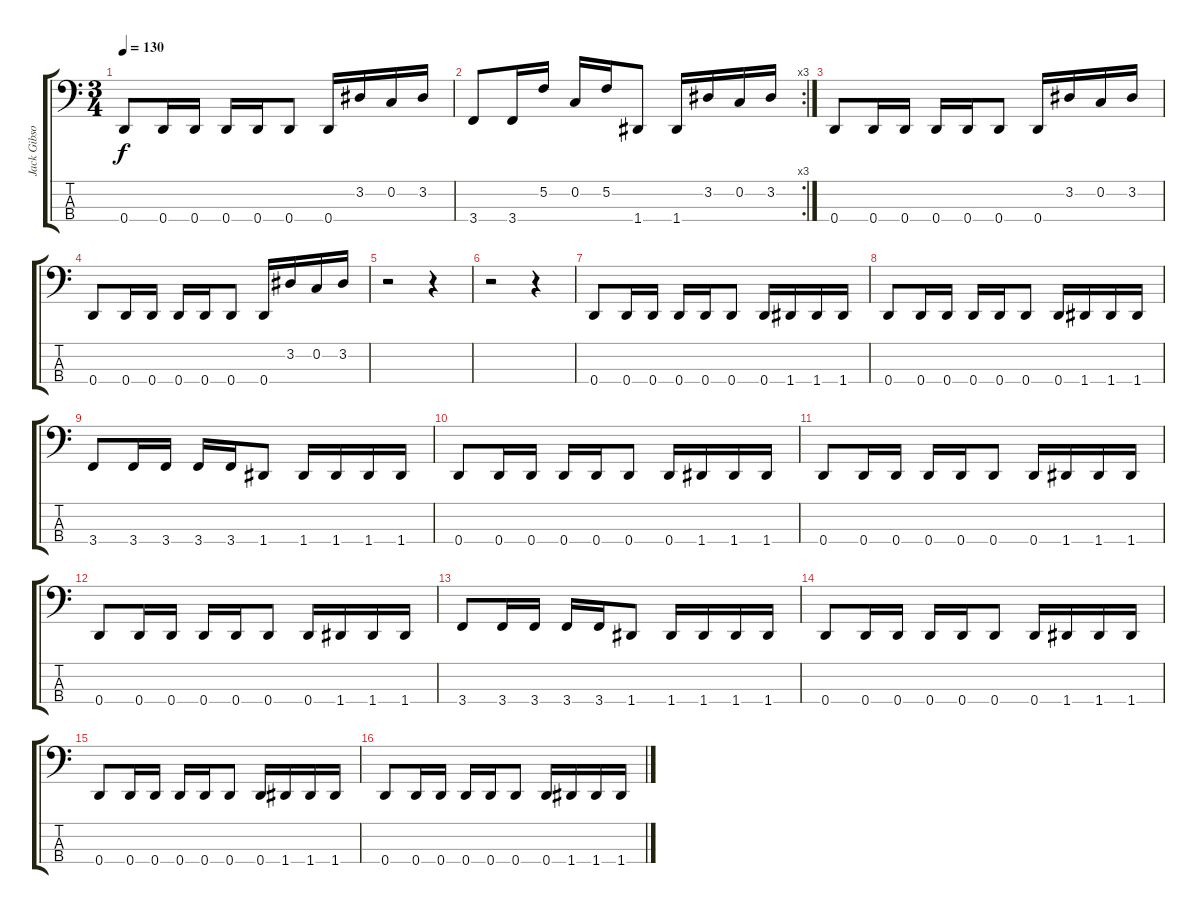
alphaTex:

\track ("Jack Gibson" "Jack Gibso") {instrument electricbasspick}
\staff {score tabs}
\tuning (F2 C2 G1 D1) {hide}
\ts (3 4)
\tempo 130
\clef f4
\ks c
0.4.8{dy f} 0.4.16 0.4.16 0.4.16 0.4.16 0.4.8 0.4.16 3.2.16 0.2.16 3.2.16 |
\rc 3
3.4.8 3.4.16 5.2.16 0.2.16 5.2.16 1.4.8 1.4.16 3.2.16 0.2.16 3.2.16 |
0.4.8 0.4.16 0.4.16 0.4.16 0.4.16 0.4.8 0.4.16 3.2.16 0.2.16 3.2.16 |
0.4.8 0.4.16 0.4.16 0.4.16 0.4.16 0.4.8 0.4.16 3.2.16 0.2.16 3.2.16 |
r.2 r.4 |
r.2 r.4 |
0.4.8 0.4.16 0.4.16 0.4.16 0.4.16 0.4.8 0.4.16 1.4.16 1.4.16 1.4.16 |
0.4.8 0.4.16 0.4.16 0.4.16 0.4.16 0.4.8 0.4.16 1.4.16 1.4.16 1.4.16 |
3.4.8 3.4.16 3.4.16 3.4.16 3.4.16 1.4.8 1.4.16 1.4.16 1.4.16 1.4.16 |
0.4.8 0.4.16 0.4.16 0.4.16 0.4.16 0.4.8 0.4.16 1.4.16 1.4.16 1.4.16 |
0.4.8 0.4.16 0.4.16 0.4.16 0.4.16 0.4.8 0.4.16 1.4.16 1.4.16 1.4.16 |
0.4.8 0.4.16 0.4.16 0.4.16 0.4.16 0.4.8 0.4.16 1.4.16 1.4.16 1.4.16 |
3.4.8 3.4.16 3.4.16 3.4.16 3.4.16 1.4.8 1.4.16 1.4.16 1.4.16 1.4.16 |
0.4.8 0.4.16 0.4.16 0.4.16 0.4.16 0.4.8 0.4.16 1.4.16 1.4.16 1.4.16 |
0.4.8 0.4.16 0.4.16 0.4.16 0.4.16 0.4.8 0.4.16 1.4.16 1.4.16 1.4.16 |
0.4.8 0.4.16 0.4.16 0.4.16 0.4.16 0.4.8 0.4.16 1.4.16 1.4.16 1.4.16
